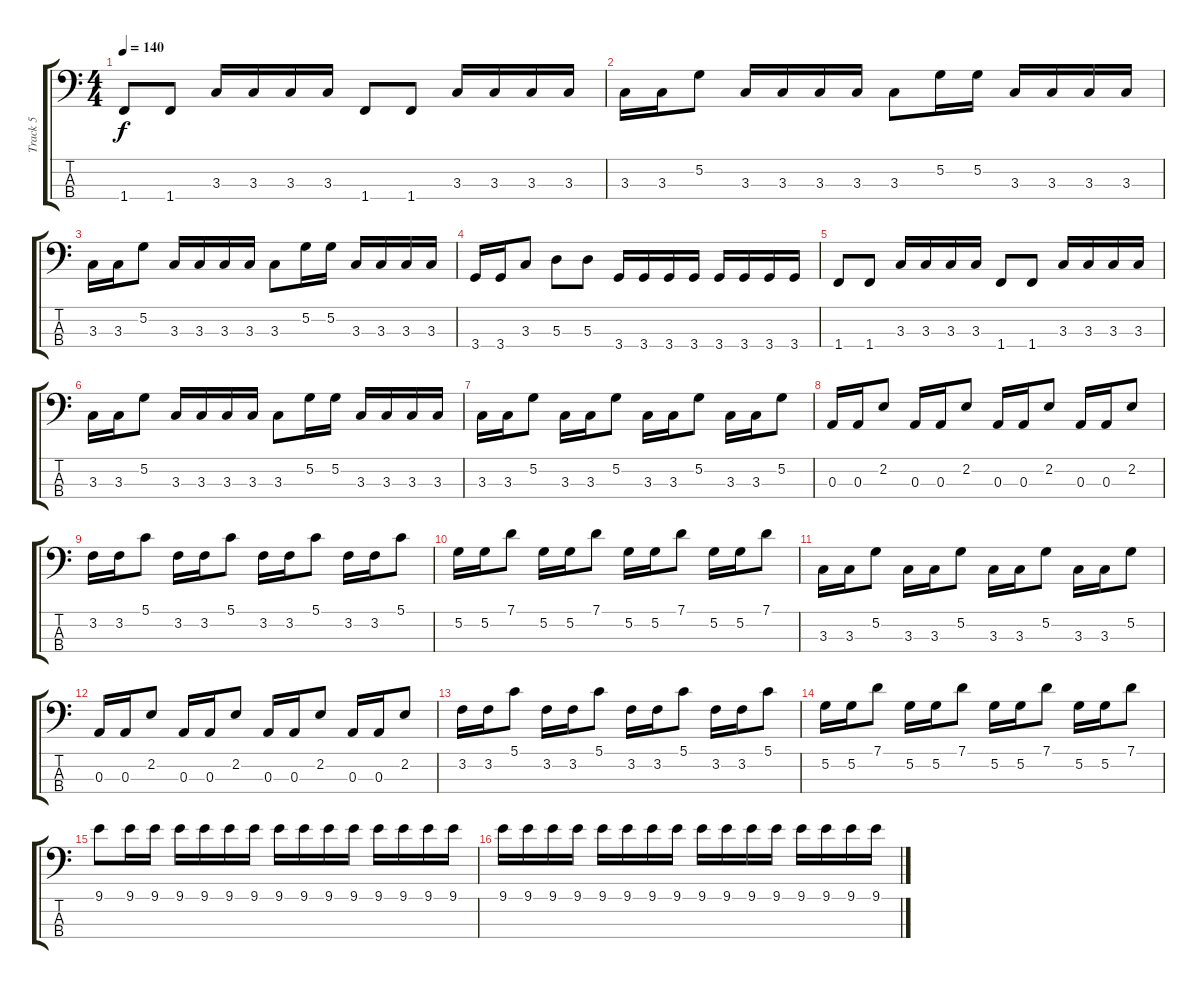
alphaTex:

\track ("Track 5" "Track 5") {instrument electricbasspick}
\staff {score tabs}
\tuning (G2 D2 A1 E1) {hide}
\ts (4 4)
\tempo 140
\clef f4
\ks c
1.4.8{dy f} 1.4.8 3.3.16 3.3.16 3.3.16 3.3.16 1.4.8 1.4.8 3.3.16 3.3.16 3.3.16 3.3.16 |
3.3.16 3.3.16 5.2.8 3.3.16 3.3.16 3.3.16 3.3.16 3.3.8 5.2.16 5.2.16 3.3.16 3.3.16 3.3.16 3.3.16 |
3.3.16 3.3.16 5.2.8 3.3.16 3.3.16 3.3.16 3.3.16 3.3.8 5.2.16 5.2.16 3.3.16 3.3.16 3.3.16 3.3.16 |
3.4.16 3.4.16 3.3.8 5.3.8 5.3.8 3.4.16 3.4.16 3.4.16 3.4.16 3.4.16 3.4.16 3.4.16 3.4.16 |
1.4.8 1.4.8 3.3.16 3.3.16 3.3.16 3.3.16 1.4.8 1.4.8 3.3.16 3.3.16 3.3.16 3.3.16 |
3.3.16 3.3.16 5.2.8 3.3.16 3.3.16 3.3.16 3.3.16 3.3.8 5.2.16 5.2.16 3.3.16 3.3.16 3.3.16 3.3.16 |
3.3.16 3.3.16 5.2.8 3.3.16 3.3.16 5.2.8 3.3.16 3.3.16 5.2.8 3.3.16 3.3.16 5.2.8 |
0.3.16 0.3.16 2.2.8 0.3.16 0.3.16 2.2.8 0.3.16 0.3.16 2.2.8 0.3.16 0.3.16 2.2.8 |
3.2.16 3.2.16 5.1.8 3.2.16 3.2.16 5.1.8 3.2.16 3.2.16 5.1.8 3.2.16 3.2.16 5.1.8 |
5.2.16 5.2.16 7.1.8 5.2.16 5.2.16 7.1.8 5.2.16 5.2.16 7.1.8 5.2.16 5.2.16 7.1.8 |
3.3.16 3.3.16 5.2.8 3.3.16 3.3.16 5.2.8 3.3.16 3.3.16 5.2.8 3.3.16 3.3.16 5.2.8 |
0.3.16 0.3.16 2.2.8 0.3.16 0.3.16 2.2.8 0.3.16 0.3.16 2.2.8 0.3.16 0.3.16 2.2.8 |
3.2.16 3.2.16 5.1.8 3.2.16 3.2.16 5.1.8 3.2.16 3.2.16 5.1.8 3.2.16 3.2.16 5.1.8 |
5.2.16 5.2.16 7.1.8 5.2.16 5.2.16 7.1.8 5.2.16 5.2.16 7.1.8 5.2.16 5.2.16 7.1.8 |
9.1.8 9.1.16 9.1.16 9.1.16 9.1.16 9.1.16 9.1.16 9.1.16 9.1.16 9.1.16 9.1.16 9.1.16 9.1.16 9.1.16 9.1.16 |
9.1.16 9.1.16 9.1.16 9.1.16 9.1.16 9.1.16 9.1.16 9.1.16 9.1.16 9.1.16 9.1.16 9.1.16 9.1.16 9.1.16 9.1.16 9.1.16
